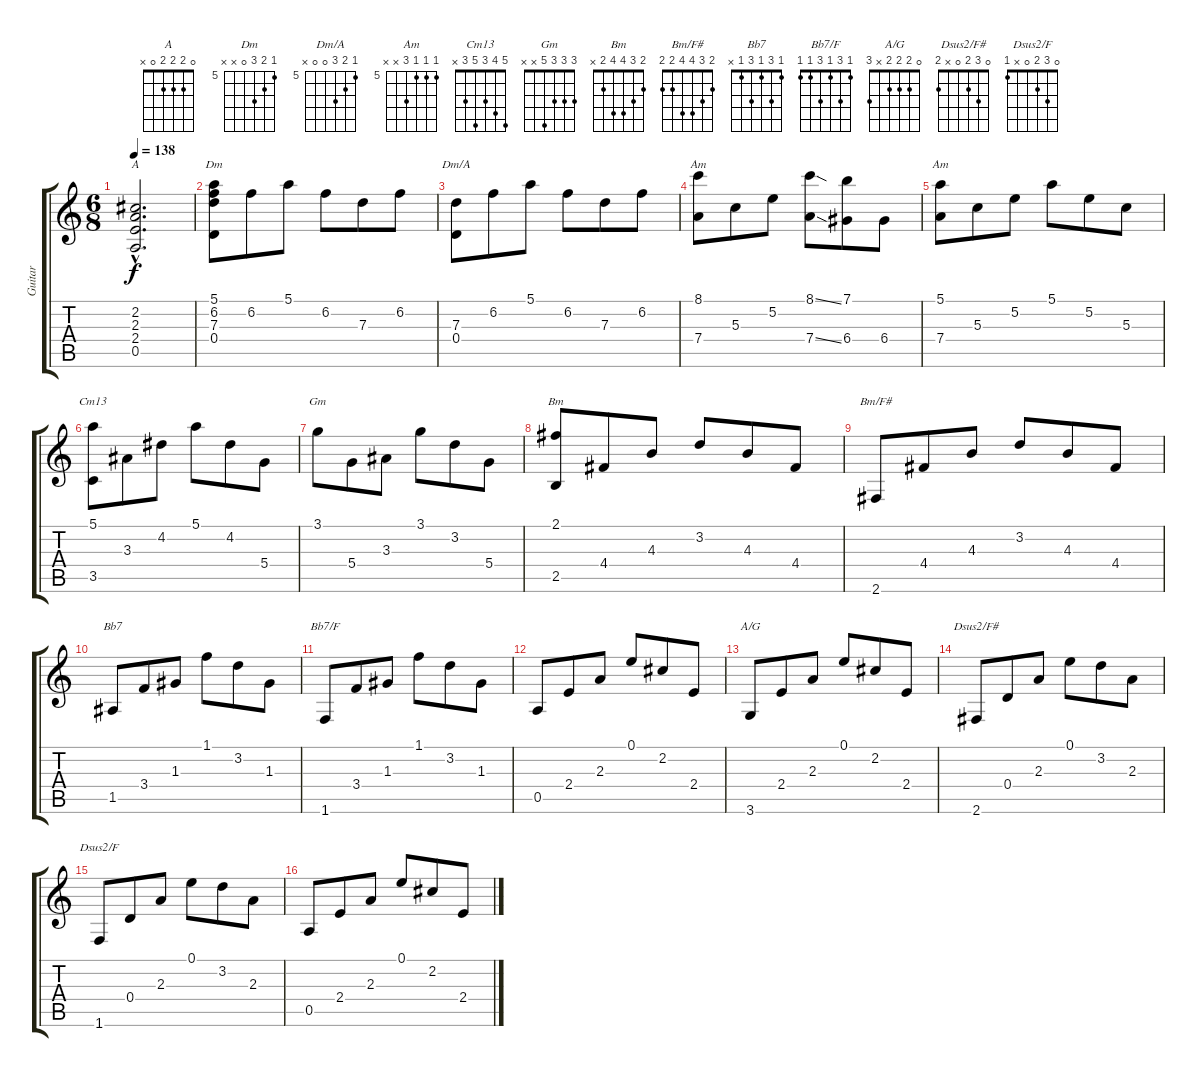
\track ("Guitar" "Guitar") {instrument acousticguitarsteel}
\staff {score tabs}
\tuning (E4 B3 G3 D3 A2 E2) {hide}
\chord ("A" 0 2 2 2 0 x)
\chord ("Dm" 5 6 7 0 x x) {firstfret 5}
\chord ("Dm/A" 5 6 7 0 0 x) {firstfret 5}
\chord ("Am" 8 5 5 7 x x) {firstfret 5}
\chord ("Am" 5 5 5 7 x x) {firstfret 5}
\chord ("Cm13" 5 4 3 5 3 x)
\chord ("Gm" 3 3 3 5 x x)
\chord ("Bm" 2 3 4 4 2 x)
\chord ("Bm/F#" 2 3 4 4 2 2)
\chord ("Bb7" 1 3 1 3 1 x)
\chord ("Bb7/F" 1 3 1 3 1 1)
\chord ("A/G" 0 2 2 2 x 3)
\chord ("Dsus2/F#" 0 3 2 0 x 2)
\chord ("Dsus2/F" 0 3 2 0 x 1)
\ts (6 8)
\tempo 138
\clef g2
\ks c
(2.2{hac} 2.3{hac} 2.4{hac} 0.5{hac}).2{d ch "A" dy f} |
(5.1 6.2 7.3 0.4).8{ch "Dm"} 6.2.8 5.1.8 6.2.8 7.3.8 6.2.8 |
(7.3 0.4).8{ch "Dm/A"} 6.2.8 5.1.8 6.2.8 7.3.8 6.2.8 |
(8.1 7.4).8{ch "Am"} 5.3.8 5.2.8 (8.1{ss} 7.4{ss}).8 (7.1 6.4).8 6.4.8 |
(5.1 7.4).8{ch "Am"} 5.3.8 5.2.8 5.1.8 5.2.8 5.3.8 |
(5.1 3.5).8{ch "Cm13"} 3.3.8 4.2.8 5.1.8 4.2.8 5.4.8 |
3.1.8{ch "Gm"} 5.4.8 3.3.8 3.1.8 3.2.8 5.4.8 |
(2.1 2.5).8{ch "Bm"} 4.4.8 4.3.8 3.2.8 4.3.8 4.4.8 |
2.6.8{ch "Bm/F#"} 4.4.8 4.3.8 3.2.8 4.3.8 4.4.8 |
1.5.8{ch "Bb7"} 3.4.8 1.3.8 1.1.8 3.2.8 1.3.8 |
1.6.8{ch "Bb7/F"} 3.4.8 1.3.8 1.1.8 3.2.8 1.3.8 |
0.5.8 2.4.8 2.3.8 0.1.8 2.2.8 2.4.8 |
3.6.8{ch "A/G"} 2.4.8 2.3.8 0.1.8 2.2.8 2.4.8 |
2.6.8{ch "Dsus2/F#"} 0.4.8 2.3.8 0.1.8 3.2.8 2.3.8 |
1.6.8{ch "Dsus2/F"} 0.4.8 2.3.8 0.1.8 3.2.8 2.3.8 |
0.5.8 2.4.8 2.3.8 0.1.8 2.2.8 2.4.8
